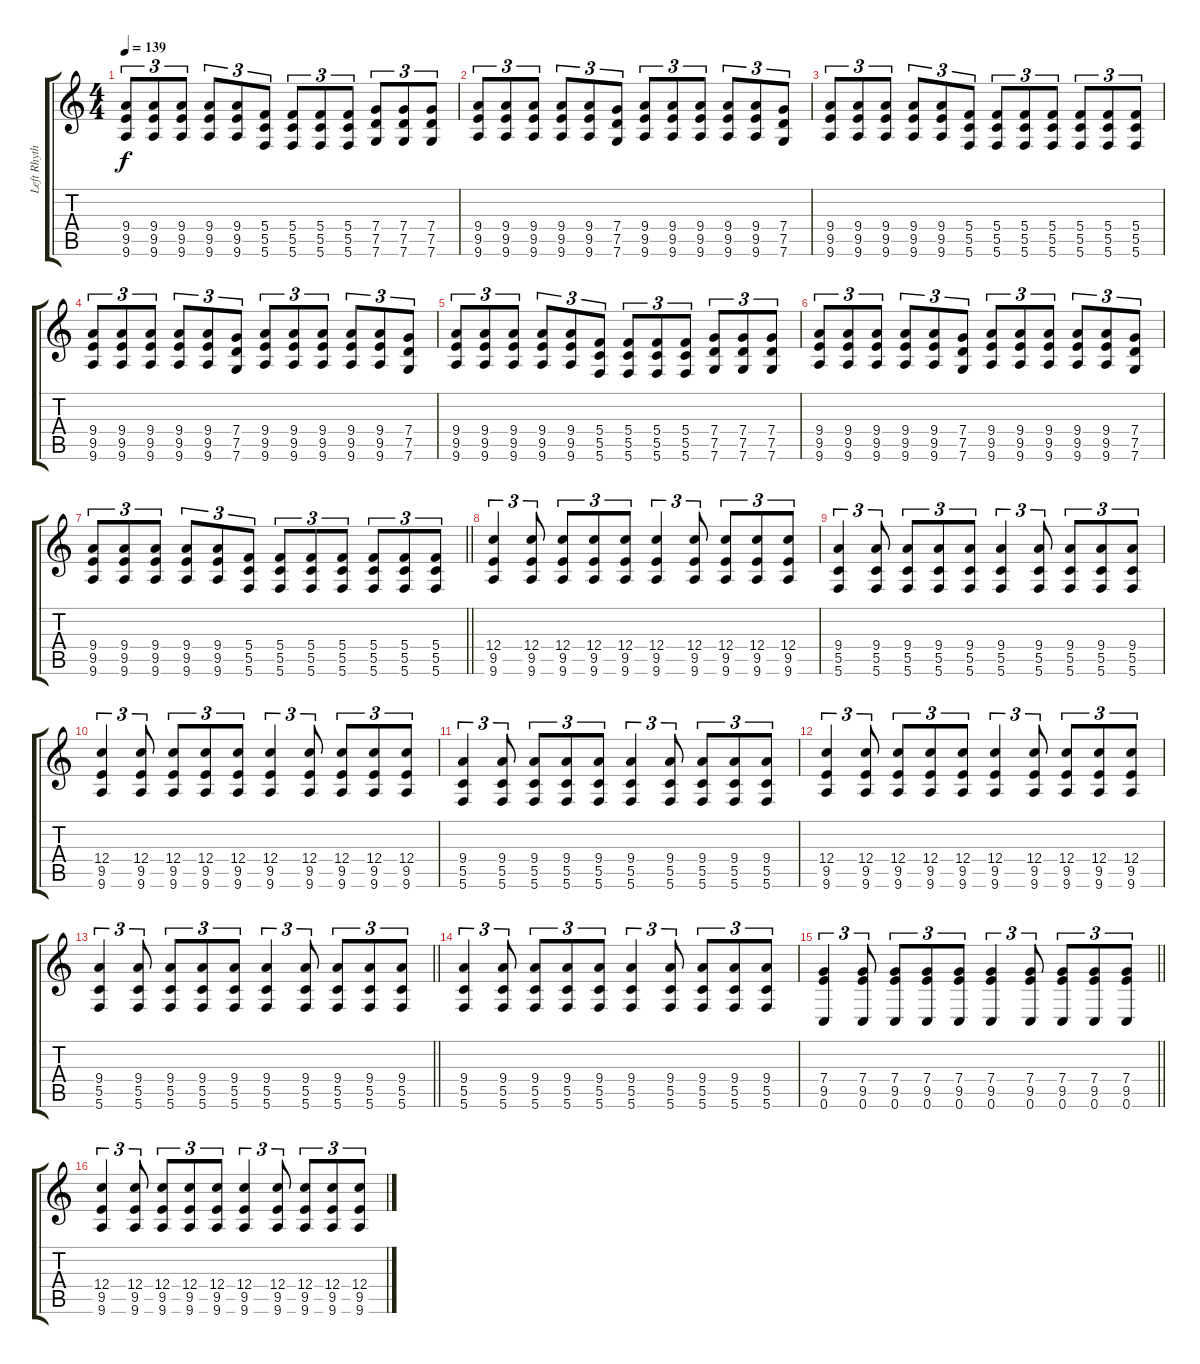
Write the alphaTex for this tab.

\track ("Left Rhythm" "Left Rhyth") {instrument distortionguitar}
\staff {score tabs}
\tuning (D4 A3 F3 C3 G2 C2) {hide}
\ts (4 4)
\tempo 139
\clef g2
\ks c
(9.4 9.5 9.6).8{tu (3 2) dy f} (9.4 9.5 9.6).8{tu (3 2)} (9.4 9.5 9.6).8{tu (3 2)} (9.4 9.5 9.6).8{tu (3 2)} (9.4 9.5 9.6).8{tu (3 2)} (5.4 5.5 5.6).8{tu (3 2)} (5.4 5.5 5.6).8{tu (3 2)} (5.4 5.5 5.6).8{tu (3 2)} (5.4 5.5 5.6).8{tu (3 2)} (7.4 7.5 7.6).8{tu (3 2)} (7.4 7.5 7.6).8{tu (3 2)} (7.4 7.5 7.6).8{tu (3 2)} |
(9.4 9.5 9.6).8{tu (3 2)} (9.4 9.5 9.6).8{tu (3 2)} (9.4 9.5 9.6).8{tu (3 2)} (9.4 9.5 9.6).8{tu (3 2)} (9.4 9.5 9.6).8{tu (3 2)} (7.4 7.5 7.6).8{tu (3 2)} (9.4 9.5 9.6).8{tu (3 2)} (9.4 9.5 9.6).8{tu (3 2)} (9.4 9.5 9.6).8{tu (3 2)} (9.4 9.5 9.6).8{tu (3 2)} (9.4 9.5 9.6).8{tu (3 2)} (7.4 7.5 7.6).8{tu (3 2)} |
(9.4 9.5 9.6).8{tu (3 2)} (9.4 9.5 9.6).8{tu (3 2)} (9.4 9.5 9.6).8{tu (3 2)} (9.4 9.5 9.6).8{tu (3 2)} (9.4 9.5 9.6).8{tu (3 2)} (5.4 5.5 5.6).8{tu (3 2)} (5.4 5.5 5.6).8{tu (3 2)} (5.4 5.5 5.6).8{tu (3 2)} (5.4 5.5 5.6).8{tu (3 2)} (5.4 5.5 5.6).8{tu (3 2)} (5.4 5.5 5.6).8{tu (3 2)} (5.4 5.5 5.6).8{tu (3 2)} |
(9.4 9.5 9.6).8{tu (3 2)} (9.4 9.5 9.6).8{tu (3 2)} (9.4 9.5 9.6).8{tu (3 2)} (9.4 9.5 9.6).8{tu (3 2)} (9.4 9.5 9.6).8{tu (3 2)} (7.4 7.5 7.6).8{tu (3 2)} (9.4 9.5 9.6).8{tu (3 2)} (9.4 9.5 9.6).8{tu (3 2)} (9.4 9.5 9.6).8{tu (3 2)} (9.4 9.5 9.6).8{tu (3 2)} (9.4 9.5 9.6).8{tu (3 2)} (7.4 7.5 7.6).8{tu (3 2)} |
(9.4 9.5 9.6).8{tu (3 2)} (9.4 9.5 9.6).8{tu (3 2)} (9.4 9.5 9.6).8{tu (3 2)} (9.4 9.5 9.6).8{tu (3 2)} (9.4 9.5 9.6).8{tu (3 2)} (5.4 5.5 5.6).8{tu (3 2)} (5.4 5.5 5.6).8{tu (3 2)} (5.4 5.5 5.6).8{tu (3 2)} (5.4 5.5 5.6).8{tu (3 2)} (7.4 7.5 7.6).8{tu (3 2)} (7.4 7.5 7.6).8{tu (3 2)} (7.4 7.5 7.6).8{tu (3 2)} |
(9.4 9.5 9.6).8{tu (3 2)} (9.4 9.5 9.6).8{tu (3 2)} (9.4 9.5 9.6).8{tu (3 2)} (9.4 9.5 9.6).8{tu (3 2)} (9.4 9.5 9.6).8{tu (3 2)} (7.4 7.5 7.6).8{tu (3 2)} (9.4 9.5 9.6).8{tu (3 2)} (9.4 9.5 9.6).8{tu (3 2)} (9.4 9.5 9.6).8{tu (3 2)} (9.4 9.5 9.6).8{tu (3 2)} (9.4 9.5 9.6).8{tu (3 2)} (7.4 7.5 7.6).8{tu (3 2)} |
\barLineRight lightlight
(9.4 9.5 9.6).8{tu (3 2)} (9.4 9.5 9.6).8{tu (3 2)} (9.4 9.5 9.6).8{tu (3 2)} (9.4 9.5 9.6).8{tu (3 2)} (9.4 9.5 9.6).8{tu (3 2)} (5.4 5.5 5.6).8{tu (3 2)} (5.4 5.5 5.6).8{tu (3 2)} (5.4 5.5 5.6).8{tu (3 2)} (5.4 5.5 5.6).8{tu (3 2)} (5.4 5.5 5.6).8{tu (3 2)} (5.4 5.5 5.6).8{tu (3 2)} (5.4 5.5 5.6).8{tu (3 2)} |
\section ("" "")
(12.4 9.5 9.6).4{tu (3 2)} (12.4 9.5 9.6).8{tu (3 2)} (12.4 9.5 9.6).8{tu (3 2)} (12.4 9.5 9.6).8{tu (3 2)} (12.4 9.5 9.6).8{tu (3 2)} (12.4 9.5 9.6).4{tu (3 2)} (12.4 9.5 9.6).8{tu (3 2)} (12.4 9.5 9.6).8{tu (3 2)} (12.4 9.5 9.6).8{tu (3 2)} (12.4 9.5 9.6).8{tu (3 2)} |
(9.4 5.5 5.6).4{tu (3 2)} (9.4 5.5 5.6).8{tu (3 2)} (9.4 5.5 5.6).8{tu (3 2)} (9.4 5.5 5.6).8{tu (3 2)} (9.4 5.5 5.6).8{tu (3 2)} (9.4 5.5 5.6).4{tu (3 2)} (9.4 5.5 5.6).8{tu (3 2)} (9.4 5.5 5.6).8{tu (3 2)} (9.4 5.5 5.6).8{tu (3 2)} (9.4 5.5 5.6).8{tu (3 2)} |
(12.4 9.5 9.6).4{tu (3 2)} (12.4 9.5 9.6).8{tu (3 2)} (12.4 9.5 9.6).8{tu (3 2)} (12.4 9.5 9.6).8{tu (3 2)} (12.4 9.5 9.6).8{tu (3 2)} (12.4 9.5 9.6).4{tu (3 2)} (12.4 9.5 9.6).8{tu (3 2)} (12.4 9.5 9.6).8{tu (3 2)} (12.4 9.5 9.6).8{tu (3 2)} (12.4 9.5 9.6).8{tu (3 2)} |
(9.4 5.5 5.6).4{tu (3 2)} (9.4 5.5 5.6).8{tu (3 2)} (9.4 5.5 5.6).8{tu (3 2)} (9.4 5.5 5.6).8{tu (3 2)} (9.4 5.5 5.6).8{tu (3 2)} (9.4 5.5 5.6).4{tu (3 2)} (9.4 5.5 5.6).8{tu (3 2)} (9.4 5.5 5.6).8{tu (3 2)} (9.4 5.5 5.6).8{tu (3 2)} (9.4 5.5 5.6).8{tu (3 2)} |
(12.4 9.5 9.6).4{tu (3 2)} (12.4 9.5 9.6).8{tu (3 2)} (12.4 9.5 9.6).8{tu (3 2)} (12.4 9.5 9.6).8{tu (3 2)} (12.4 9.5 9.6).8{tu (3 2)} (12.4 9.5 9.6).4{tu (3 2)} (12.4 9.5 9.6).8{tu (3 2)} (12.4 9.5 9.6).8{tu (3 2)} (12.4 9.5 9.6).8{tu (3 2)} (12.4 9.5 9.6).8{tu (3 2)} |
\barLineRight lightlight
(9.4 5.5 5.6).4{tu (3 2)} (9.4 5.5 5.6).8{tu (3 2)} (9.4 5.5 5.6).8{tu (3 2)} (9.4 5.5 5.6).8{tu (3 2)} (9.4 5.5 5.6).8{tu (3 2)} (9.4 5.5 5.6).4{tu (3 2)} (9.4 5.5 5.6).8{tu (3 2)} (9.4 5.5 5.6).8{tu (3 2)} (9.4 5.5 5.6).8{tu (3 2)} (9.4 5.5 5.6).8{tu (3 2)} |
\section ("" "")
(9.4 5.5 5.6).4{tu (3 2)} (9.4 5.5 5.6).8{tu (3 2)} (9.4 5.5 5.6).8{tu (3 2)} (9.4 5.5 5.6).8{tu (3 2)} (9.4 5.5 5.6).8{tu (3 2)} (9.4 5.5 5.6).4{tu (3 2)} (9.4 5.5 5.6).8{tu (3 2)} (9.4 5.5 5.6).8{tu (3 2)} (9.4 5.5 5.6).8{tu (3 2)} (9.4 5.5 5.6).8{tu (3 2)} |
\barLineRight lightlight
(7.4 9.5 0.6).4{tu (3 2)} (7.4 9.5 0.6).8{tu (3 2)} (7.4 9.5 0.6).8{tu (3 2)} (7.4 9.5 0.6).8{tu (3 2)} (7.4 9.5 0.6).8{tu (3 2)} (7.4 9.5 0.6).4{tu (3 2)} (7.4 9.5 0.6).8{tu (3 2)} (7.4 9.5 0.6).8{tu (3 2)} (7.4 9.5 0.6).8{tu (3 2)} (7.4 9.5 0.6).8{tu (3 2)} |
\section ("" "")
(12.4 9.5 9.6).4{tu (3 2)} (12.4 9.5 9.6).8{tu (3 2)} (12.4 9.5 9.6).8{tu (3 2)} (12.4 9.5 9.6).8{tu (3 2)} (12.4 9.5 9.6).8{tu (3 2)} (12.4 9.5 9.6).4{tu (3 2)} (12.4 9.5 9.6).8{tu (3 2)} (12.4 9.5 9.6).8{tu (3 2)} (12.4 9.5 9.6).8{tu (3 2)} (12.4 9.5 9.6).8{tu (3 2)}
